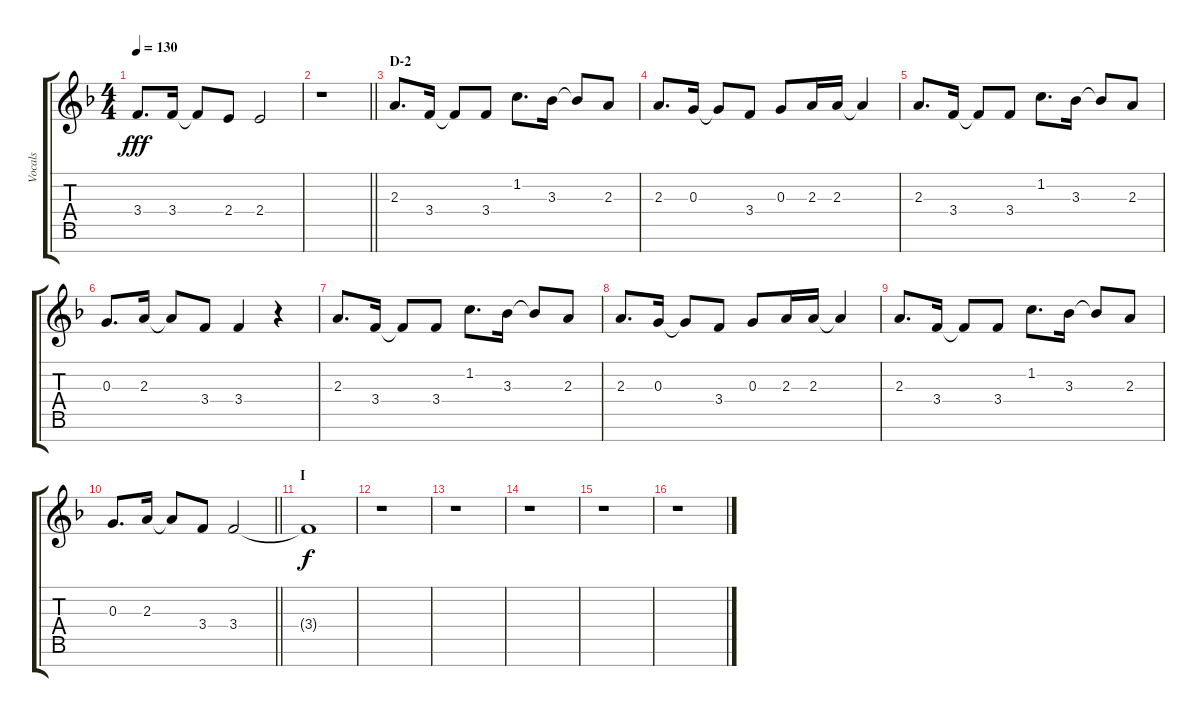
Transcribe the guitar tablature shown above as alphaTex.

\track ("Vocals" "Vocals") {instrument voiceoohs}
\staff {score tabs}
\tuning (E5 B4 G4 D4 A3 E3 B2) {hide}
\ts (4 4)
\tempo 130
\clef g2
\ks f
3.4.8{d dy fff} 3.4.16 3.4{t}.8 2.4.8 2.4.2 |
\barLineRight lightlight
r.1 |
\section ("" "D-2")
2.3.8{d} 3.4.16 3.4{t}.8 3.4.8 1.2.8{d} 3.3.16 3.3{t}.8 2.3.8 |
2.3.8{d} 0.3.16 0.3{t}.8 3.4.8 0.3.8 2.3.16 2.3.16 2.3{t}.4 |
2.3.8{d} 3.4.16 3.4{t}.8 3.4.8 1.2.8{d} 3.3.16 3.3{t}.8 2.3.8 |
0.3.8{d} 2.3.16 2.3{t}.8 3.4.8 3.4.4 r.4 |
2.3.8{d} 3.4.16 3.4{t}.8 3.4.8 1.2.8{d} 3.3.16 3.3{t}.8 2.3.8 |
2.3.8{d} 0.3.16 0.3{t}.8 3.4.8 0.3.8 2.3.16 2.3.16 2.3{t}.4 |
2.3.8{d} 3.4.16 3.4{t}.8 3.4.8 1.2.8{d} 3.3.16 3.3{t}.8 2.3.8 |
\barLineRight lightlight
0.3.8{d} 2.3.16 2.3{t}.8 3.4.8 3.4.2 |
\section ("" "I")
3.4{t}.1{dy f} |
r.1 |
r.1 |
r.1 |
r.1 |
r.1
